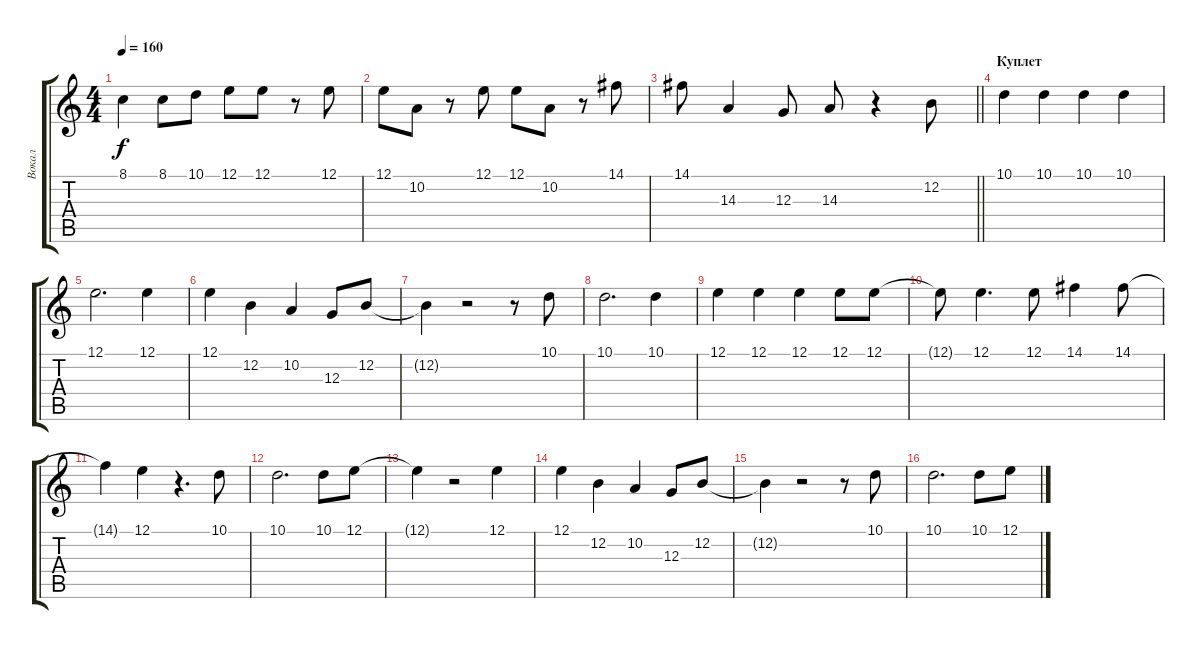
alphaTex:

\track ("Вокал" "Вокал") {instrument flute}
\staff {score tabs}
\tuning (E4 B3 G3 D3 A2 E2) {hide}
\ts (4 4)
\tempo 160
\clef g2
\ks c
8.1.4{dy f} 8.1.8 10.1.8 12.1.8 12.1.8 r.8 12.1.8 |
12.1.8 10.2.8 r.8 12.1.8 12.1.8 10.2.8 r.8 14.1.8 |
\barLineRight lightlight
14.1.8 14.3.4 12.3.8 14.3.8 r.4 12.2.8 |
\section ("" "Куплет")
10.1.4 10.1.4 10.1.4 10.1.4 |
12.1.2{d} 12.1.4 |
12.1.4 12.2.4 10.2.4 12.3.8 12.2.8 |
12.2{t}.4 r.2 r.8 10.1.8 |
10.1.2{d} 10.1.4 |
12.1.4 12.1.4 12.1.4 12.1.8 12.1.8 |
12.1{t}.8 12.1.4{d} 12.1.8 14.1.4 14.1.8 |
14.1{t}.4 12.1.4 r.4{d} 10.1.8 |
10.1.2{d} 10.1.8 12.1.8 |
12.1{t}.4 r.2 12.1.4 |
12.1.4 12.2.4 10.2.4 12.3.8 12.2.8 |
12.2{t}.4 r.2 r.8 10.1.8 |
10.1.2{d} 10.1.8 12.1.8
